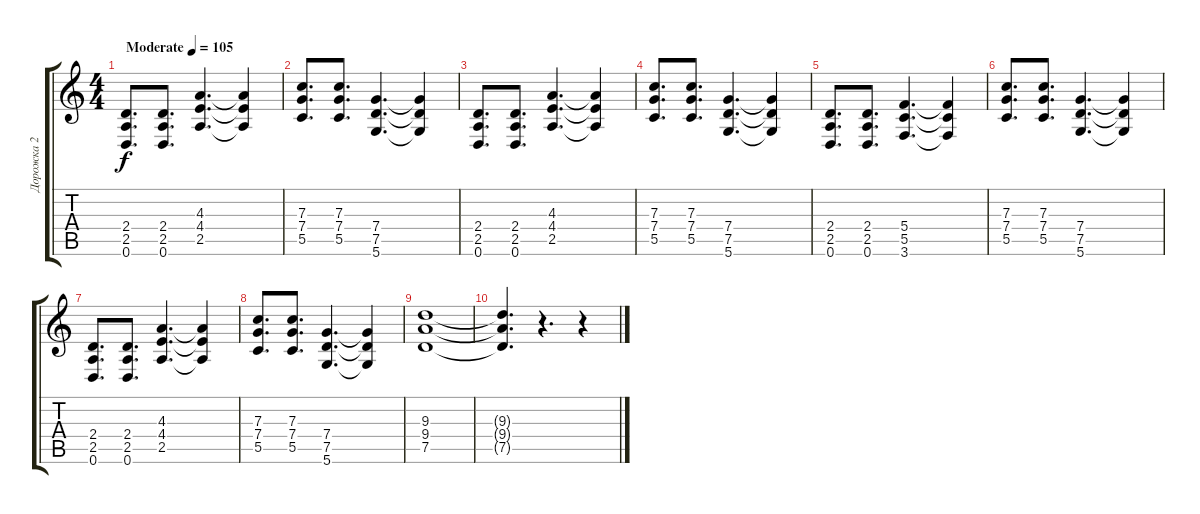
\track ("Дорожка 2" "Дорожка 2") {instrument distortionguitar}
\staff {score tabs}
\tuning (D4 A3 F3 C3 G2 D2) {hide}
\ts (4 4)
\tempo (105 "Moderate")
\clef g2
\ks c
(2.4 2.5 0.6).8{d dy f instrument distortionguitar} (2.4 2.5 0.6).8{d} (4.3 4.4 2.5).4{d} (4.3{t} 4.4{t} 2.5{t}).4 |
(7.3 7.4 5.5).8{d} (7.3 7.4 5.5).8{d} (7.4 7.5 5.6).4{d} (7.4{t} 7.5{t} 5.6{t}).4 |
(2.4 2.5 0.6).8{d} (2.4 2.5 0.6).8{d} (4.3 4.4 2.5).4{d} (4.3{t} 4.4{t} 2.5{t}).4 |
(7.3 7.4 5.5).8{d} (7.3 7.4 5.5).8{d} (7.4 7.5 5.6).4{d} (7.4{t} 7.5{t} 5.6{t}).4 |
(2.4 2.5 0.6).8{d} (2.4 2.5 0.6).8{d} (5.4 5.5 3.6).4{d} (5.4{t} 5.5{t} 3.6{t}).4 |
(7.3 7.4 5.5).8{d} (7.3 7.4 5.5).8{d} (7.4 7.5 5.6).4{d} (7.4{t} 7.5{t} 5.6{t}).4 |
(2.4 2.5 0.6).8{d} (2.4 2.5 0.6).8{d} (4.3 4.4 2.5).4{d} (4.3{t} 4.4{t} 2.5{t}).4 |
(7.3 7.4 5.5).8{d} (7.3 7.4 5.5).8{d} (7.4 7.5 5.6).4{d} (7.4{t} 7.5{t} 5.6{t}).4 |
(9.3 9.4 7.5).1 |
(9.3{t} 9.4{t} 7.5{t}).4{d} r.4{d} r.4
